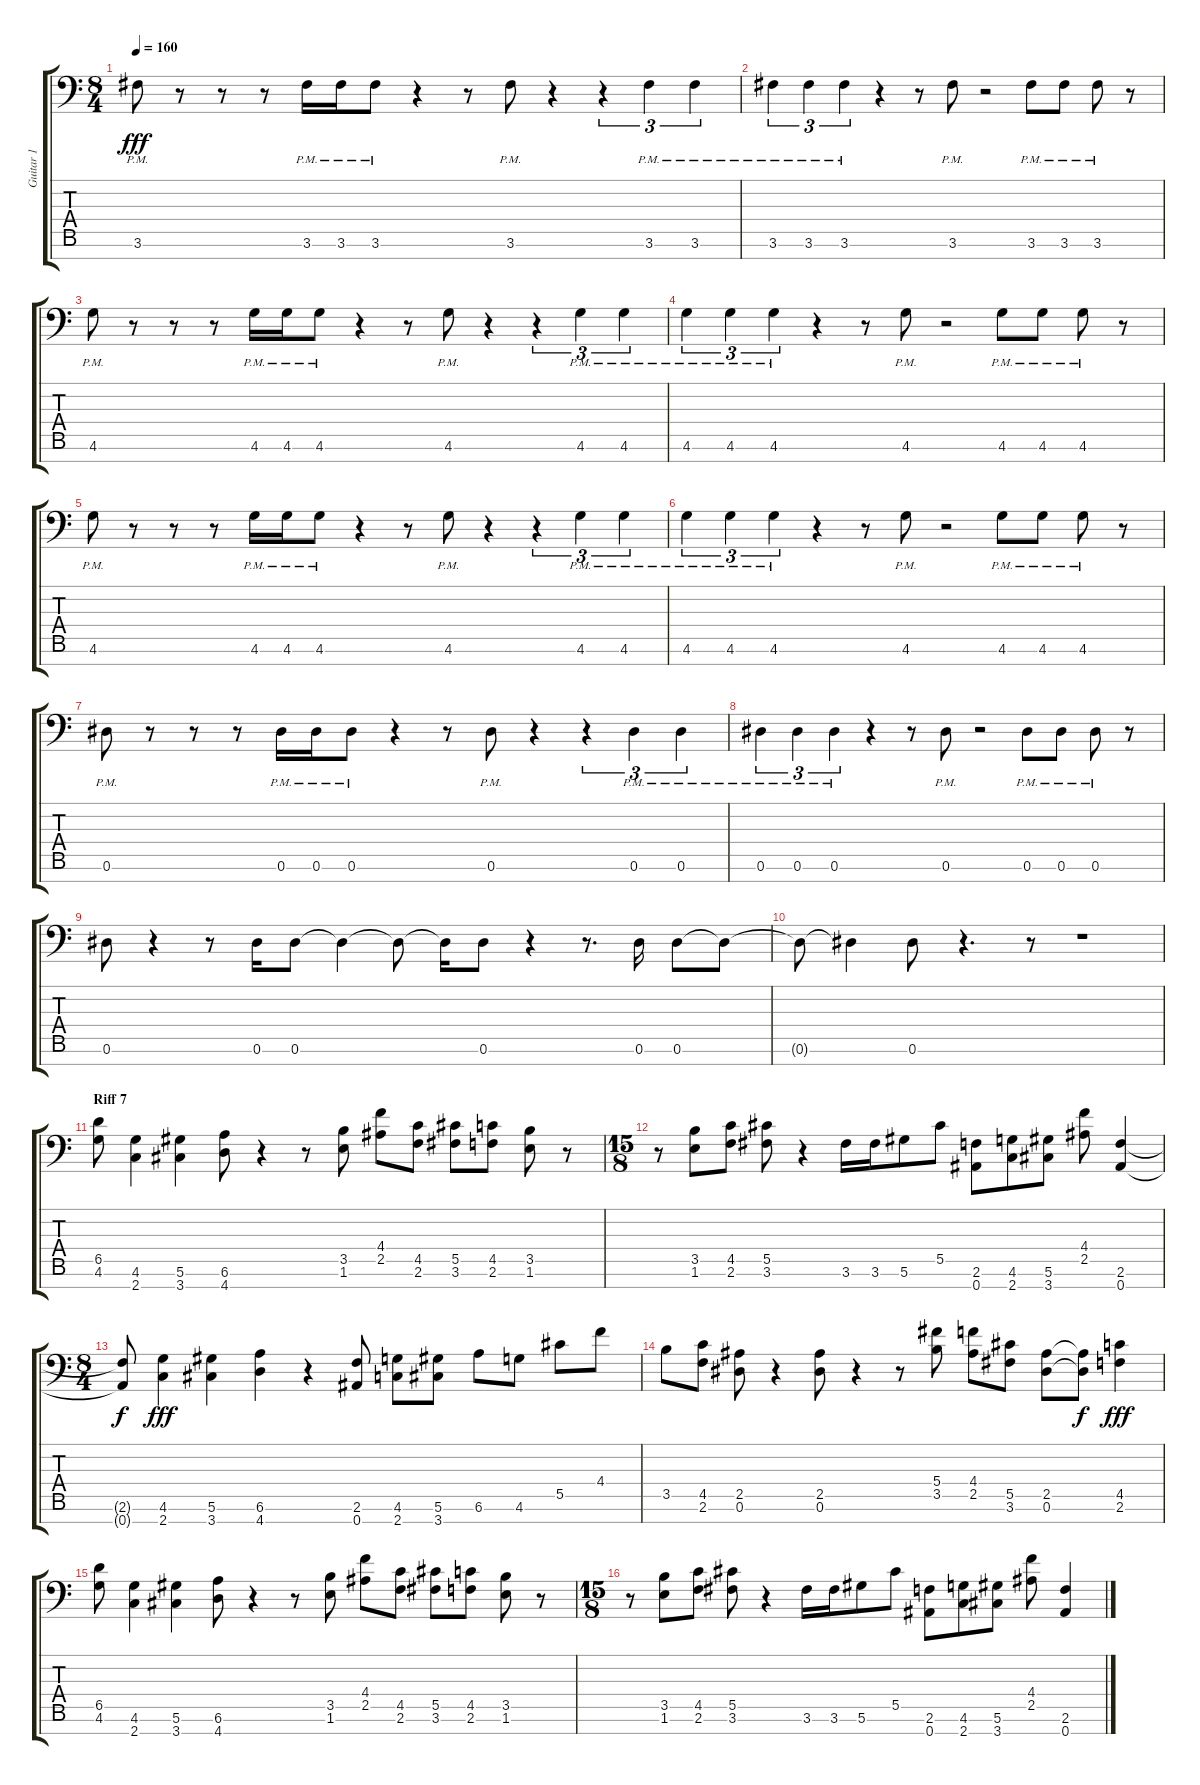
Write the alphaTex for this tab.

\track ("Guitar 1" "Guitar 1") {instrument distortionguitar}
\staff {score tabs}
\tuning (Eb4 Bb3 Gb3 Db3 Ab2 Eb2 Bb1) {hide}
\ts (8 4)
\tempo 160
\clef f4
\ks c
3.6{pm}.8{dy fff} r.8 r.8 r.8 3.6{pm}.16 3.6{pm}.16 3.6{pm}.8 r.4 r.8 3.6{pm}.8 r.4 r.4{tu (3 2)} 3.6{pm}.4{tu (3 2)} 3.6{pm}.4{tu (3 2)} |
3.6{pm}.4{tu (3 2)} 3.6{pm}.4{tu (3 2)} 3.6{pm}.4{tu (3 2)} r.4 r.8 3.6{pm}.8 r.2 3.6{pm}.8 3.6{pm}.8 3.6{pm}.8 r.8 |
4.6{pm}.8 r.8 r.8 r.8 4.6{pm}.16 4.6{pm}.16 4.6{pm}.8 r.4 r.8 4.6{pm}.8 r.4 r.4{tu (3 2)} 4.6{pm}.4{tu (3 2)} 4.6{pm}.4{tu (3 2)} |
4.6{pm}.4{tu (3 2)} 4.6{pm}.4{tu (3 2)} 4.6{pm}.4{tu (3 2)} r.4 r.8 4.6{pm}.8 r.2 4.6{pm}.8 4.6{pm}.8 4.6{pm}.8 r.8 |
4.6{pm}.8 r.8 r.8 r.8 4.6{pm}.16 4.6{pm}.16 4.6{pm}.8 r.4 r.8 4.6{pm}.8 r.4 r.4{tu (3 2)} 4.6{pm}.4{tu (3 2)} 4.6{pm}.4{tu (3 2)} |
4.6{pm}.4{tu (3 2)} 4.6{pm}.4{tu (3 2)} 4.6{pm}.4{tu (3 2)} r.4 r.8 4.6{pm}.8 r.2 4.6{pm}.8 4.6{pm}.8 4.6{pm}.8 r.8 |
0.6{pm}.8 r.8 r.8 r.8 0.6{pm}.16 0.6{pm}.16 0.6{pm}.8 r.4 r.8 0.6{pm}.8 r.4 r.4{tu (3 2)} 0.6{pm}.4{tu (3 2)} 0.6{pm}.4{tu (3 2)} |
0.6{pm}.4{tu (3 2)} 0.6{pm}.4{tu (3 2)} 0.6{pm}.4{tu (3 2)} r.4 r.8 0.6{pm}.8 r.2 0.6{pm}.8 0.6{pm}.8 0.6{pm}.8 r.8 |
0.6.8 r.4 r.8 0.6.16 0.6.8 0.6{t}.4 0.6{t}.8 0.6{t}.16 0.6.8 r.4 r.8{d} 0.6.16 0.6.8 0.6{t}.8 |
0.6{t}.8 0.6{t}.4 0.6.8 r.4{d} r.8 r.1 |
\section ("" "Riff 7")
(6.5 4.6).8 (4.6 2.7).4 (5.6 3.7).4 (6.6 4.7).8 r.4 r.8 (3.5 1.6).8 (4.4 2.5).8 (4.5 2.6).8 (5.5 3.6).8 (4.5 2.6).8 (3.5 1.6).8 r.8 |
\ts (15 8)
r.8 (3.5 1.6).8 (4.5 2.6).8 (5.5 3.6).8 r.4 3.6.16 3.6.16 5.6.8 5.5.8 (2.6 0.7).8 (4.6 2.7).8 (5.6 3.7).8 (4.4 2.5).8 (2.6 0.7).4 |
\ts (8 4)
(2.6{t} 0.7{t}).8{dy f} (4.6 2.7).4{dy fff} (5.6 3.7).4 (6.6 4.7).4 r.4 (2.6 0.7).8 (4.6 2.7).8 (5.6 3.7).8 6.6.8 4.6.8 5.5.8 4.4.8 |
3.5.8 (4.5 2.6).8 (2.5 0.6).8 r.4 (2.5 0.6).8 r.4 r.8 (5.4 3.5).8 (4.4 2.5).8 (5.5 3.6).8 (2.5 0.6).8 (2.5{t} 0.6{t}).8{dy f} (4.5 2.6).4{dy fff} |
(6.5 4.6).8 (4.6 2.7).4 (5.6 3.7).4 (6.6 4.7).8 r.4 r.8 (3.5 1.6).8 (4.4 2.5).8 (4.5 2.6).8 (5.5 3.6).8 (4.5 2.6).8 (3.5 1.6).8 r.8 |
\ts (15 8)
r.8 (3.5 1.6).8 (4.5 2.6).8 (5.5 3.6).8 r.4 3.6.16 3.6.16 5.6.8 5.5.8 (2.6 0.7).8 (4.6 2.7).8 (5.6 3.7).8 (4.4 2.5).8 (2.6 0.7).4
